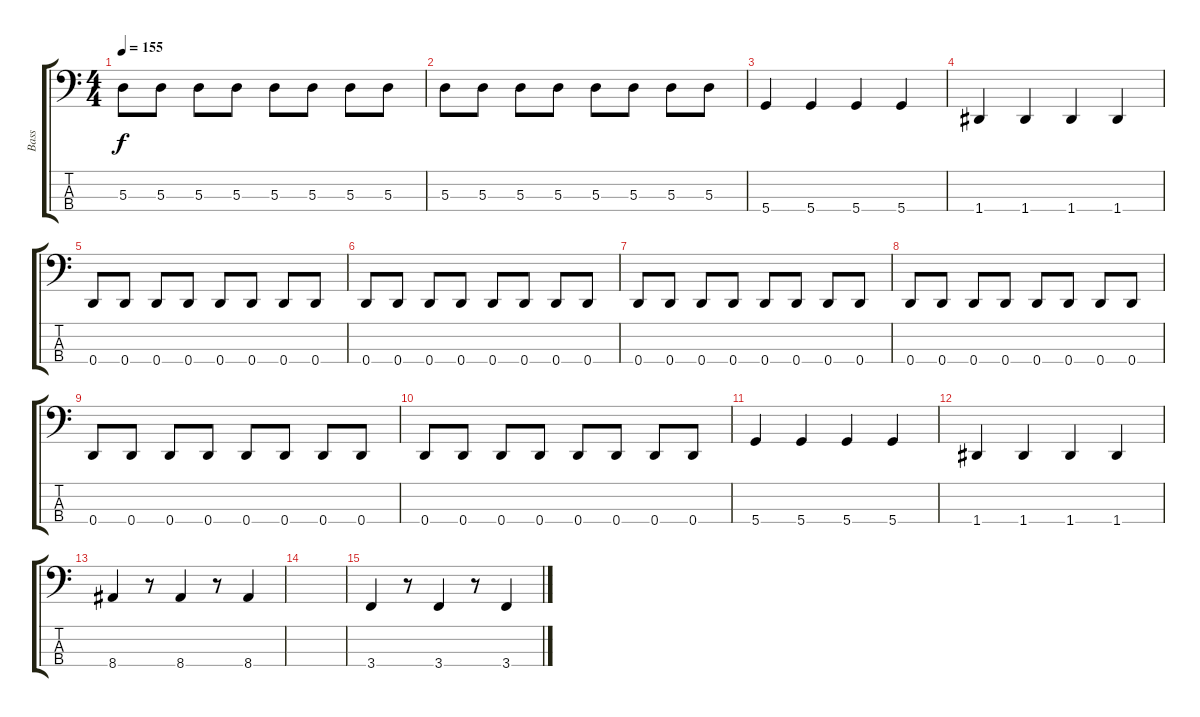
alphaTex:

\track ("Bass" "Bass") {instrument electricbasspick}
\staff {score tabs}
\tuning (G2 D2 A1 D1) {hide}
\ts (4 4)
\tempo 155
\clef f4
\ks c
5.3.8{dy f} 5.3.8 5.3.8 5.3.8 5.3.8 5.3.8 5.3.8 5.3.8 |
5.3.8 5.3.8 5.3.8 5.3.8 5.3.8 5.3.8 5.3.8 5.3.8 |
5.4.4 5.4.4 5.4.4 5.4.4 |
1.4.4 1.4.4 1.4.4 1.4.4 |
0.4.8 0.4.8 0.4.8 0.4.8 0.4.8 0.4.8 0.4.8 0.4.8 |
0.4.8 0.4.8 0.4.8 0.4.8 0.4.8 0.4.8 0.4.8 0.4.8 |
0.4.8 0.4.8 0.4.8 0.4.8 0.4.8 0.4.8 0.4.8 0.4.8 |
0.4.8 0.4.8 0.4.8 0.4.8 0.4.8 0.4.8 0.4.8 0.4.8 |
0.4.8 0.4.8 0.4.8 0.4.8 0.4.8 0.4.8 0.4.8 0.4.8 |
0.4.8 0.4.8 0.4.8 0.4.8 0.4.8 0.4.8 0.4.8 0.4.8 |
5.4.4 5.4.4 5.4.4 5.4.4 |
1.4.4 1.4.4 1.4.4 1.4.4 |
8.4.4 r.8 8.4.4 r.8 8.4.4 |
|
3.4.4 r.8 3.4.4 r.8 3.4.4
